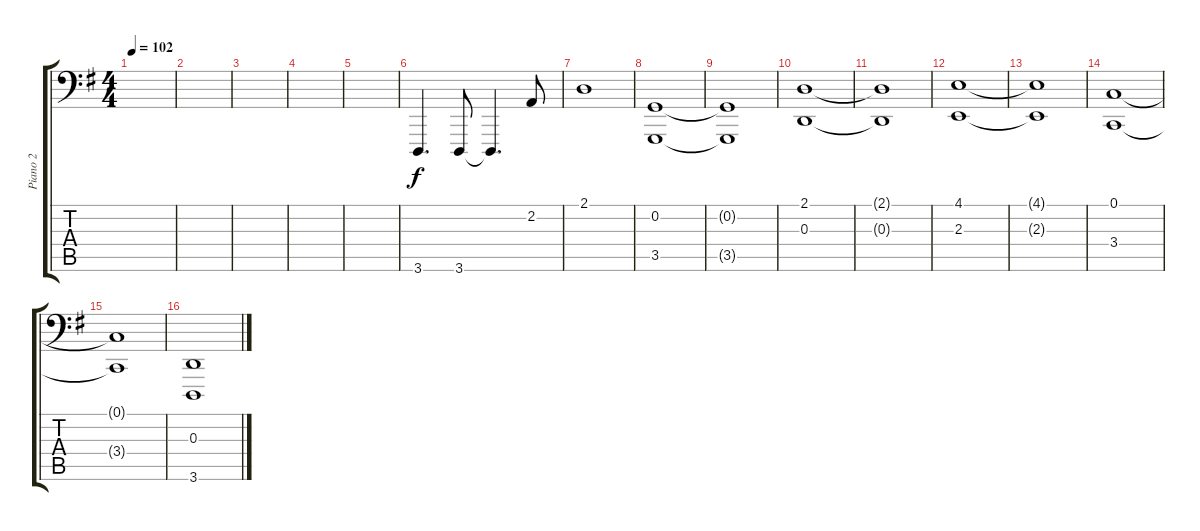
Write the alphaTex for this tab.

\track ("Piano 2" "Piano 2") {instrument brightacousticpiano}
\staff {score tabs}
\tuning (C3 G2 D2 A1 E1 B0) {hide}
\ts (4 4)
\tempo 102
\clef f4
\ks g
|
|
|
|
|
3.6.4{d} 3.6.8 3.6{t}.4{d} 2.2.8 |
2.1.1 |
(0.2 3.5).1 |
(0.2{t} 3.5{t}).1 |
(2.1 0.3).1 |
(2.1{t} 0.3{t}).1 |
(4.1 2.3).1 |
(4.1{t} 2.3{t}).1 |
(0.1 3.4).1 |
(0.1{t} 3.4{t}).1 |
(0.3 3.6).1
